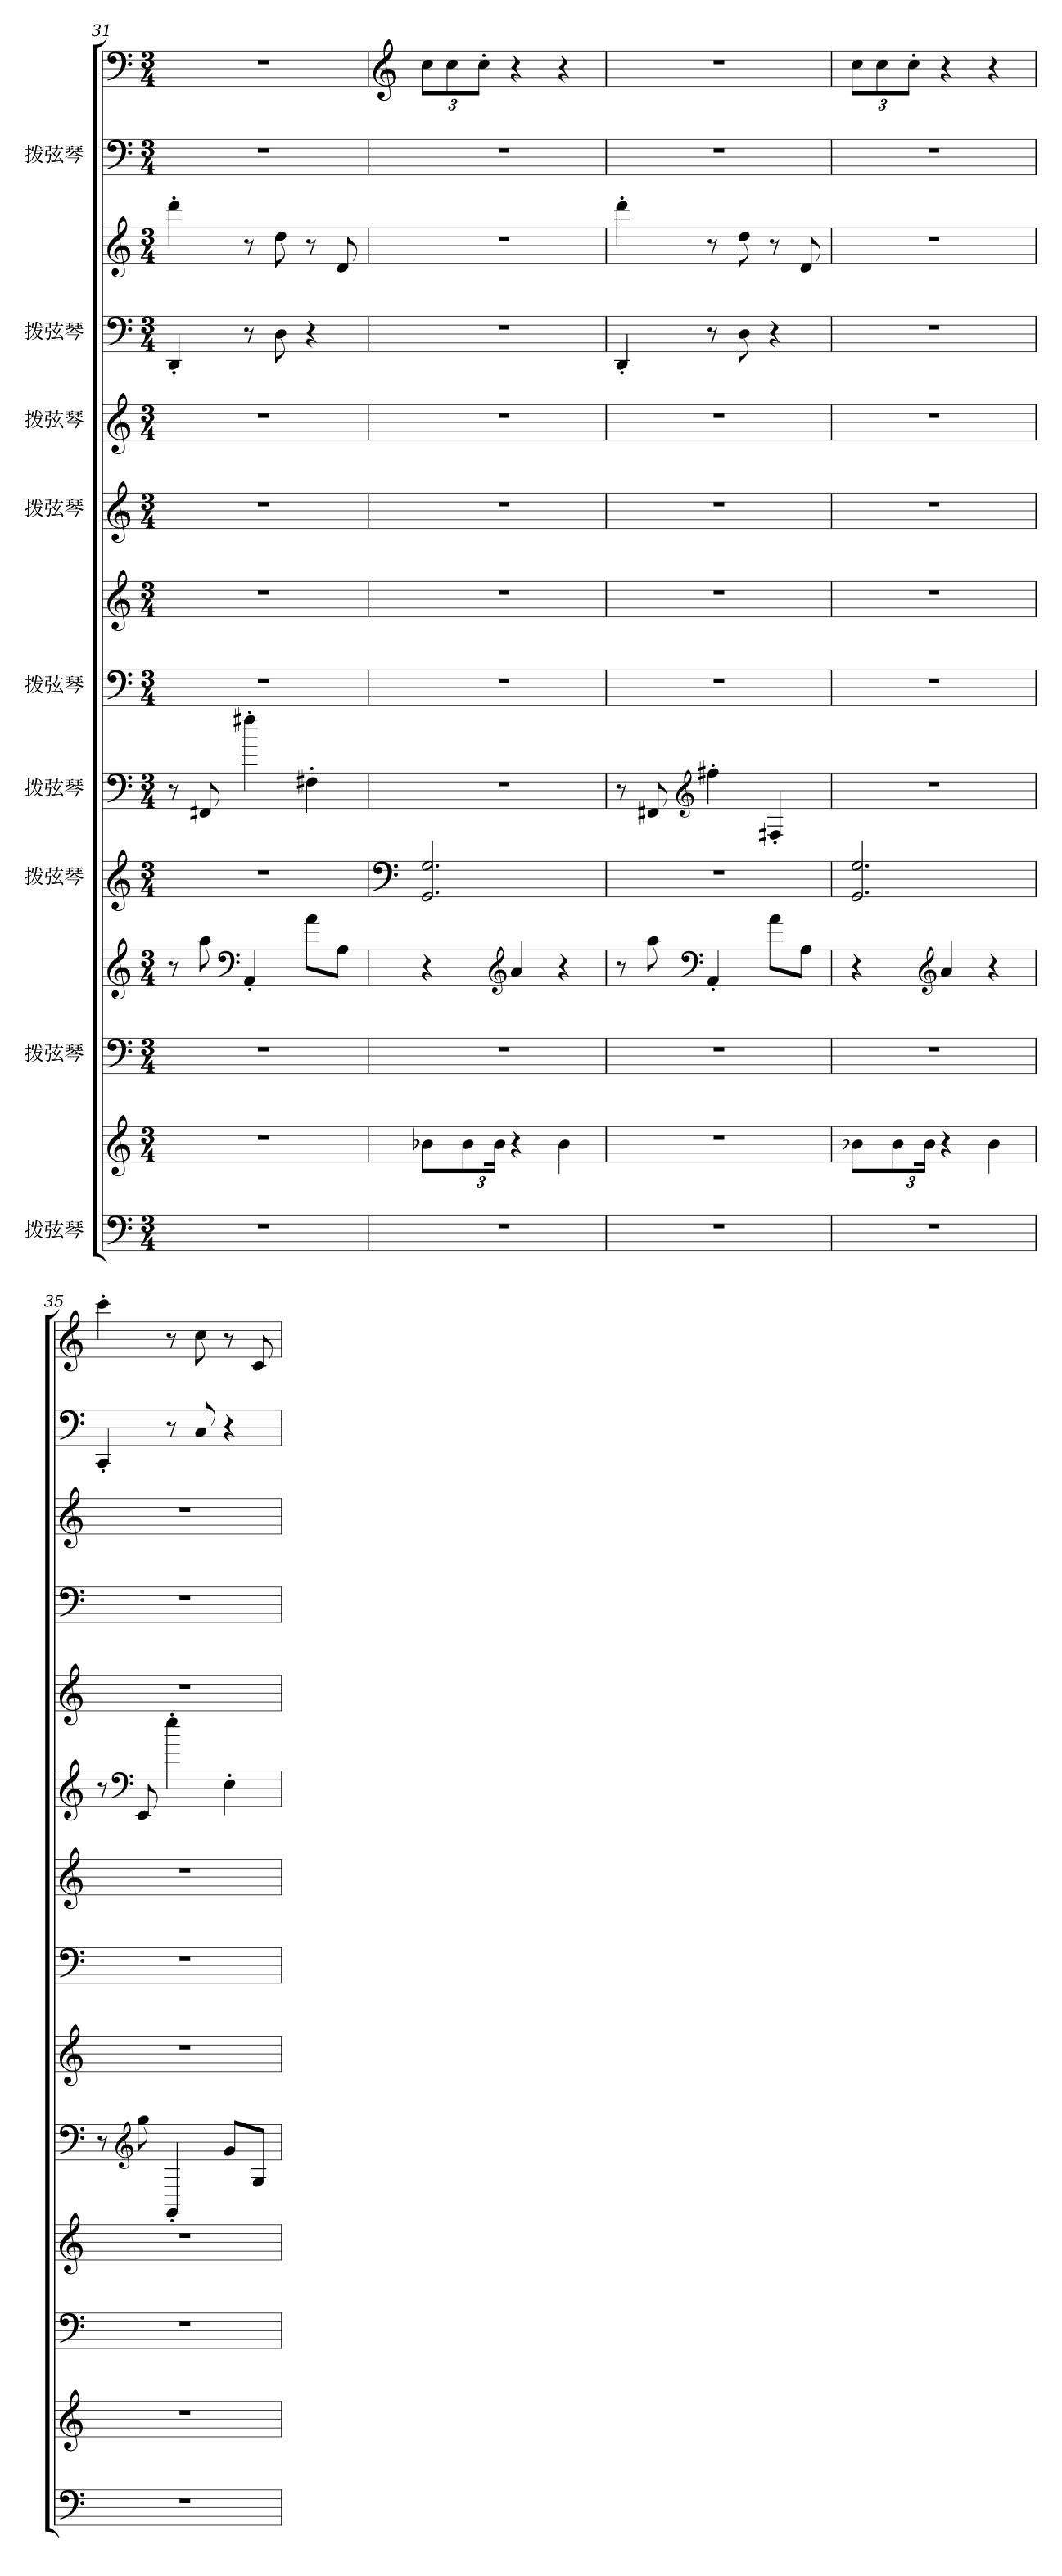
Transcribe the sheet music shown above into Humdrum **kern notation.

**kern	**kern	**kern	**kern	**kern	**kern	**kern	**kern	**kern	**kern	**kern	**kern	**kern	**kern
*part9	*part9	*part8	*part8	*part7	*part6	*part5	*part5	*part4	*part3	*part2	*part2	*part1	*part1
*staff14	*staff13	*staff12	*staff11	*staff10	*staff9	*staff8	*staff7	*staff6	*staff5	*staff4	*staff3	*staff2	*staff1
*I"拨弦琴	*	*I"拨弦琴	*	*I"拨弦琴	*I"拨弦琴	*I"拨弦琴	*	*I"拨弦琴	*I"拨弦琴	*I"拨弦琴	*	*I"拨弦琴	*
!!LO:PB:g=z
*clefF4	*clefG2	*clefF4	*clefG2	*clefG2	*clefF4	*clefF4	*clefG2	*clefG2	*clefG2	*clefF4	*clefG2	*clefF4	*clefF4
*k[]	*k[]	*k[]	*k[]	*k[]	*k[]	*k[]	*k[]	*k[]	*k[]	*k[]	*k[]	*k[]	*k[]
*M3/4	*M3/4	*M3/4	*M3/4	*M3/4	*M3/4	*M3/4	*M3/4	*M3/4	*M3/4	*M3/4	*M3/4	*M3/4	*M3/4
=31	=31	=31	=31	=31	=31	=31	=31	=31	=31	=31	=31	=31	=31
2.r	2.r	2.r	8r	2.r	8r	2.r	2.r	2.r	2.r	4DD'/	4ddd'\	2.r	2.r
.	.	.	8aa\	.	8FF#X/	.	.	.	.	.	.	.	.
*	*	*	*clefF4	*	*	*	*	*	*	*	*	*	*
.	.	.	4AA'/	.	4ff#X'\	.	.	.	.	8r	8r	.	.
.	.	.	.	.	.	.	.	.	.	8D\	8dd\	.	.
.	.	.	8a\L	.	4F#X'\	.	.	.	.	4r	8r	.	.
.	.	.	8A\J	.	.	.	.	.	.	.	8d/	.	.
=32	=32	=32	=32	=32	=32	=32	=32	=32	=32	=32	=32	=32	=32
*	*	*	*	*clefF4	*	*	*	*	*	*	*	*	*clefG2
*	*	*	*	*	*	*	*	*	*	*	*	*	*Xbrackettup
2.r	8b-X\L	2.r	4r	2.GG/ 2.G/	2.r	2.r	2.r	2.r	2.r	2.r	2.r	2.r	12cc\L
.	.	.	.	.	.	.	.	.	.	.	.	.	12cc\
*	*Xbrackettup	*	*	*	*	*	*	*	*	*	*	*	*
.	12b-\	.	.	.	.	.	.	.	.	.	.	.	.
.	.	.	.	.	.	.	.	.	.	.	.	.	12cc'\J
.	24b-\Jk	.	.	.	.	.	.	.	.	.	.	.	.
*	*	*	*clefG2	*	*	*	*	*	*	*	*	*	*
.	4r	.	4a/	.	.	.	.	.	.	.	.	.	4r
.	4b-\	.	4r	.	.	.	.	.	.	.	.	.	4r
=33	=33	=33	=33	=33	=33	=33	=33	=33	=33	=33	=33	=33	=33
2.r	2.r	2.r	8r	2.r	8r	2.r	2.r	2.r	2.r	4DD'/	4ddd'\	2.r	2.r
.	.	.	8aa\	.	8FF#X/	.	.	.	.	.	.	.	.
*	*	*	*clefF4	*	*clefG2	*	*	*	*	*	*	*	*
.	.	.	4AA'/	.	4ff#X'\	.	.	.	.	8r	8r	.	.
.	.	.	.	.	.	.	.	.	.	8D\	8dd\	.	.
.	.	.	8a\L	.	4F#X'/	.	.	.	.	4r	8r	.	.
.	.	.	8A\J	.	.	.	.	.	.	.	8d/	.	.
=34	=34	=34	=34	=34	=34	=34	=34	=34	=34	=34	=34	=34	=34
2.r	8b-X\L	2.r	4r	2.GG/ 2.G/	2.r	2.r	2.r	2.r	2.r	2.r	2.r	2.r	12cc\L
.	.	.	.	.	.	.	.	.	.	.	.	.	12cc\
.	12b-\	.	.	.	.	.	.	.	.	.	.	.	.
.	.	.	.	.	.	.	.	.	.	.	.	.	12cc'\J
.	24b-\Jk	.	.	.	.	.	.	.	.	.	.	.	.
*	*	*	*clefG2	*	*	*	*	*	*	*	*	*	*
.	4r	.	4a/	.	.	.	.	.	.	.	.	.	4r
.	4b-\	.	4r	.	.	.	.	.	.	.	.	.	4r
!!LO:PB:g=z
=35	=35	=35	=35	=35	=35	=35	=35	=35	=35	=35	=35	=35	=35
2.r	2.r	2.r	2.r	8r	2.r	2.r	2.r	8r	2.r	2.r	2.r	4CC'/	4ccc'\
*	*	*	*	*clefG2	*	*	*	*clefF4	*	*	*	*	*
.	.	.	.	8gg\	.	.	.	8EE/	.	.	.	.	.
.	.	.	.	4GG'/	.	.	.	4ee'\	.	.	.	8r	8r
.	.	.	.	.	.	.	.	.	.	.	.	8C/	8cc\
.	.	.	.	8g/L	.	.	.	4E'\	.	.	.	4r	8r
.	.	.	.	8G/J	.	.	.	.	.	.	.	.	8c/
=	=	=	=	=	=	=	=	=	=	=	=	=	=
*-	*-	*-	*-	*-	*-	*-	*-	*-	*-	*-	*-	*-	*-
